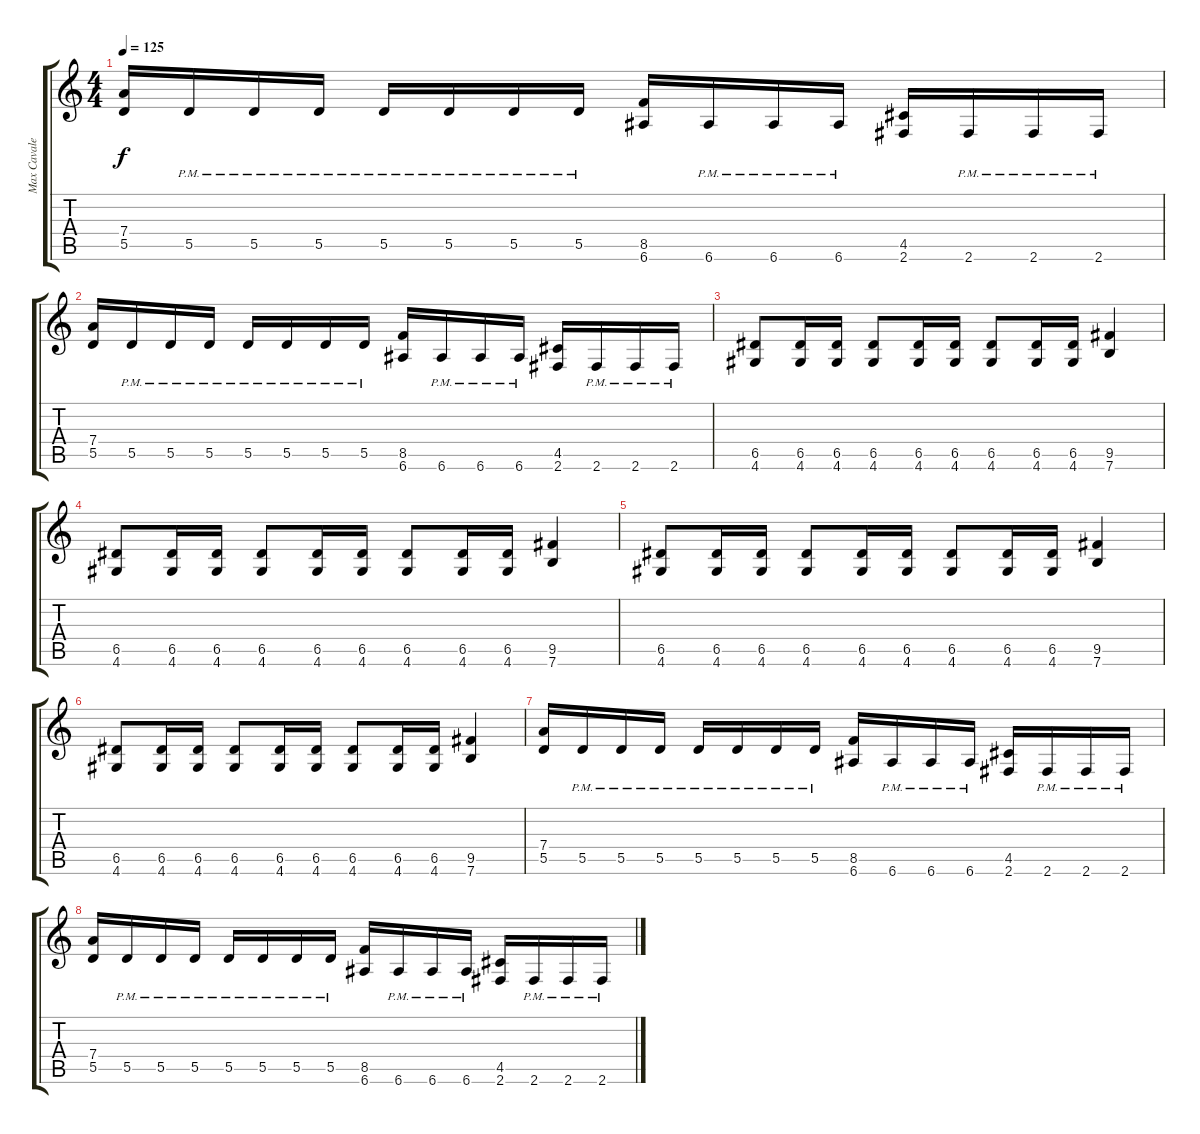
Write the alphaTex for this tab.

\track ("Max Cavalera" "Max Cavale") {instrument distortionguitar}
\staff {score tabs}
\tuning (E4 B3 G3 D3 A2 E2) {hide}
\ts (4 4)
\tempo 125
\clef g2
\ks c
(7.4 5.5).16{dy f} 5.5{pm}.16 5.5{pm}.16 5.5{pm}.16 5.5{pm}.16 5.5{pm}.16 5.5{pm}.16 5.5{pm}.16 (8.5 6.6).16 6.6{pm}.16 6.6{pm}.16 6.6{pm}.16 (4.5 2.6).16 2.6{pm}.16 2.6{pm}.16 2.6{pm}.16 |
(7.4 5.5).16 5.5{pm}.16 5.5{pm}.16 5.5{pm}.16 5.5{pm}.16 5.5{pm}.16 5.5{pm}.16 5.5{pm}.16 (8.5 6.6).16 6.6{pm}.16 6.6{pm}.16 6.6{pm}.16 (4.5 2.6).16 2.6{pm}.16 2.6{pm}.16 2.6{pm}.16 |
(6.5 4.6).8 (6.5 4.6).16 (6.5 4.6).16 (6.5 4.6).8 (6.5 4.6).16 (6.5 4.6).16 (6.5 4.6).8 (6.5 4.6).16 (6.5 4.6).16 (9.5 7.6).4 |
(6.5 4.6).8 (6.5 4.6).16 (6.5 4.6).16 (6.5 4.6).8 (6.5 4.6).16 (6.5 4.6).16 (6.5 4.6).8 (6.5 4.6).16 (6.5 4.6).16 (9.5 7.6).4 |
(6.5 4.6).8 (6.5 4.6).16 (6.5 4.6).16 (6.5 4.6).8 (6.5 4.6).16 (6.5 4.6).16 (6.5 4.6).8 (6.5 4.6).16 (6.5 4.6).16 (9.5 7.6).4 |
(6.5 4.6).8 (6.5 4.6).16 (6.5 4.6).16 (6.5 4.6).8 (6.5 4.6).16 (6.5 4.6).16 (6.5 4.6).8 (6.5 4.6).16 (6.5 4.6).16 (9.5 7.6).4 |
(7.4 5.5).16 5.5{pm}.16 5.5{pm}.16 5.5{pm}.16 5.5{pm}.16 5.5{pm}.16 5.5{pm}.16 5.5{pm}.16 (8.5 6.6).16 6.6{pm}.16 6.6{pm}.16 6.6{pm}.16 (4.5 2.6).16 2.6{pm}.16 2.6{pm}.16 2.6{pm}.16 |
(7.4 5.5).16 5.5{pm}.16 5.5{pm}.16 5.5{pm}.16 5.5{pm}.16 5.5{pm}.16 5.5{pm}.16 5.5{pm}.16 (8.5 6.6).16 6.6{pm}.16 6.6{pm}.16 6.6{pm}.16 (4.5 2.6).16 2.6{pm}.16 2.6{pm}.16 2.6{pm}.16
